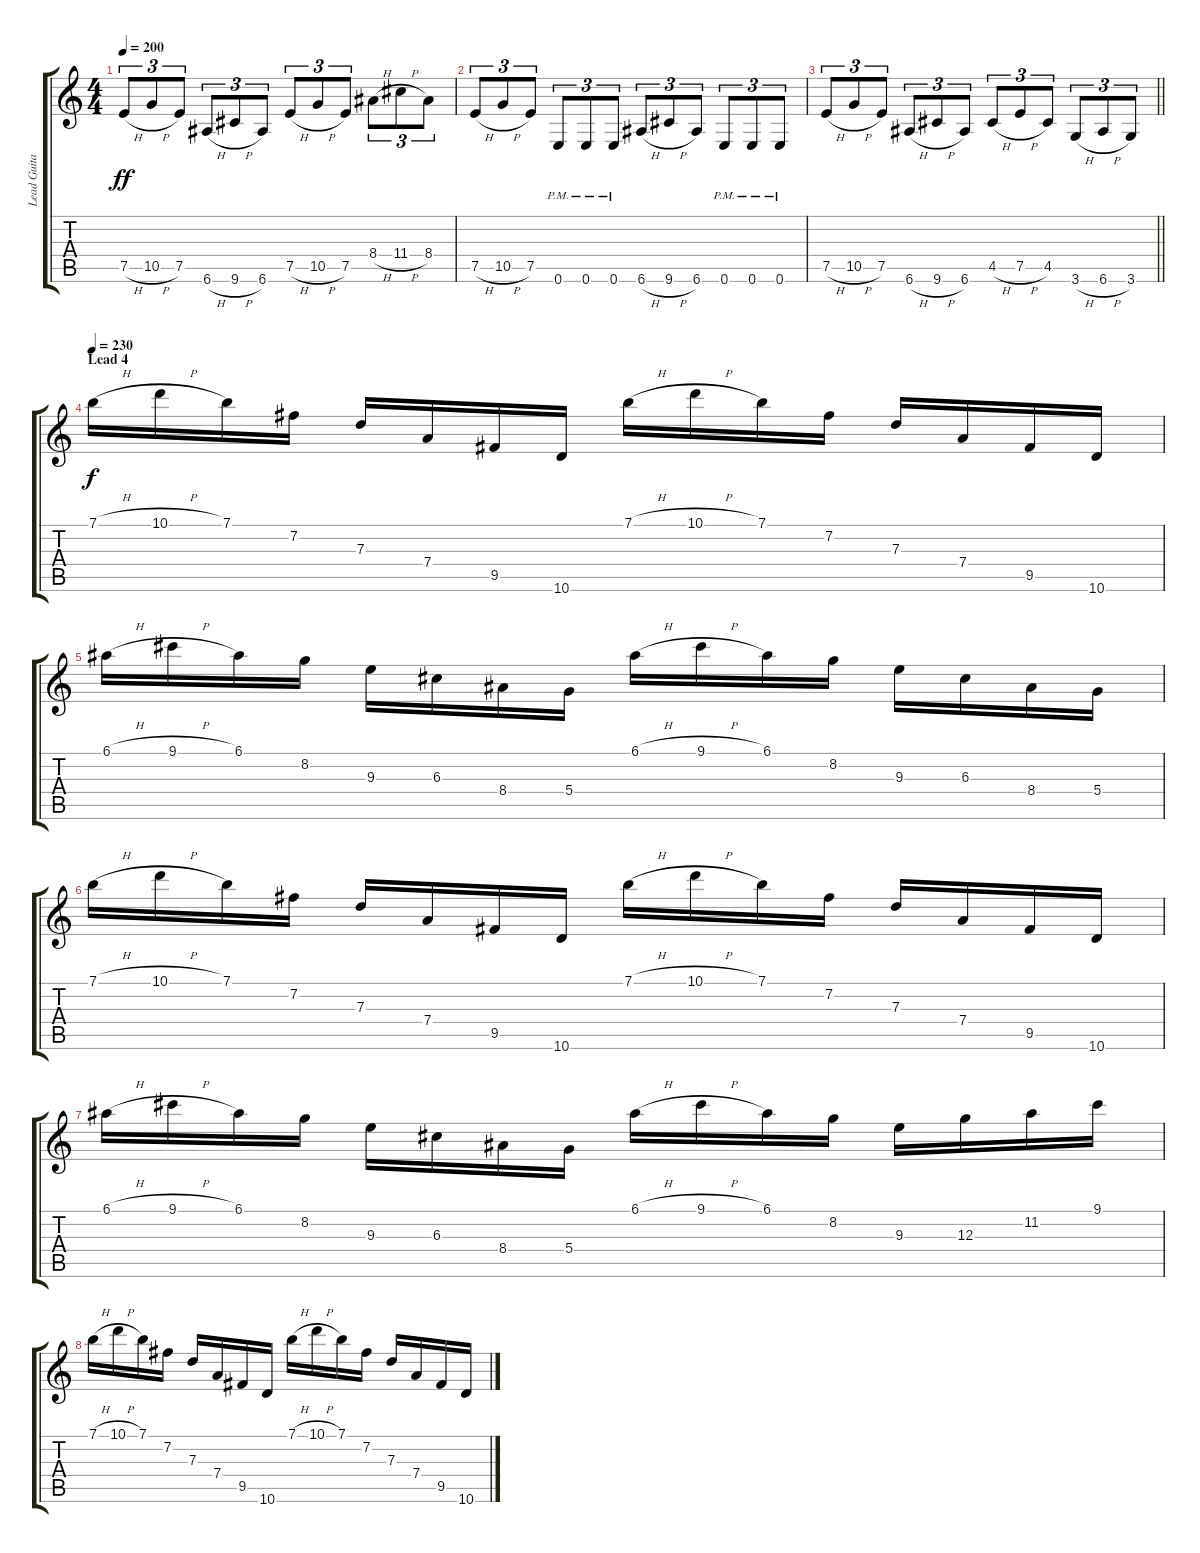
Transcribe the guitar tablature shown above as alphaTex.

\track ("Lead Guitar" "Lead Guita") {instrument distortionguitar}
\staff {score tabs}
\tuning (E4 B3 G3 D3 A2 E2) {hide}
\ts (4 4)
\tempo 200
\clef g2
\ks c
7.5{h}.8{tu (3 2) dy ff} 10.5{h}.8{tu (3 2)} 7.5.8{tu (3 2)} 6.6{h}.8{tu (3 2)} 9.6{h}.8{tu (3 2)} 6.6.8{tu (3 2)} 7.5{h}.8{tu (3 2)} 10.5{h}.8{tu (3 2)} 7.5.8{tu (3 2)} 8.4{h}.8{tu (3 2)} 11.4{h}.8{tu (3 2)} 8.4.8{tu (3 2)} |
7.5{h}.8{tu (3 2)} 10.5{h}.8{tu (3 2)} 7.5.8{tu (3 2)} 0.6{pm}.8{tu (3 2)} 0.6{pm}.8{tu (3 2)} 0.6{pm}.8{tu (3 2)} 6.6{h}.8{tu (3 2)} 9.6{h}.8{tu (3 2)} 6.6.8{tu (3 2)} 0.6{pm}.8{tu (3 2)} 0.6{pm}.8{tu (3 2)} 0.6{pm}.8{tu (3 2)} |
\barLineRight lightlight
7.5{h}.8{tu (3 2)} 10.5{h}.8{tu (3 2)} 7.5.8{tu (3 2)} 6.6{h}.8{tu (3 2)} 9.6{h}.8{tu (3 2)} 6.6.8{tu (3 2)} 4.5{h}.8{tu (3 2)} 7.5{h}.8{tu (3 2)} 4.5.8{tu (3 2)} 3.6{h}.8{tu (3 2)} 6.6{h}.8{tu (3 2)} 3.6.8{tu (3 2)} |
\section ("" "Lead 4")
\tempo 230
7.1{h}.16{dy f} 10.1{h}.16 7.1.16 7.2.16 7.3.16 7.4.16 9.5.16 10.6.16 7.1{h}.16 10.1{h}.16 7.1.16 7.2.16 7.3.16 7.4.16 9.5.16 10.6.16 |
6.1{h}.16 9.1{h}.16 6.1.16 8.2.16 9.3.16 6.3.16 8.4.16 5.4.16 6.1{h}.16 9.1{h}.16 6.1.16 8.2.16 9.3.16 6.3.16 8.4.16 5.4.16 |
7.1{h}.16 10.1{h}.16 7.1.16 7.2.16 7.3.16 7.4.16 9.5.16 10.6.16 7.1{h}.16 10.1{h}.16 7.1.16 7.2.16 7.3.16 7.4.16 9.5.16 10.6.16 |
6.1{h}.16 9.1{h}.16 6.1.16 8.2.16 9.3.16 6.3.16 8.4.16 5.4.16 6.1{h}.16 9.1{h}.16 6.1.16 8.2.16 9.3.16 12.3.16 11.2.16 9.1.16 |
7.1{h}.16 10.1{h}.16 7.1.16 7.2.16 7.3.16 7.4.16 9.5.16 10.6.16 7.1{h}.16 10.1{h}.16 7.1.16 7.2.16 7.3.16 7.4.16 9.5.16 10.6.16
